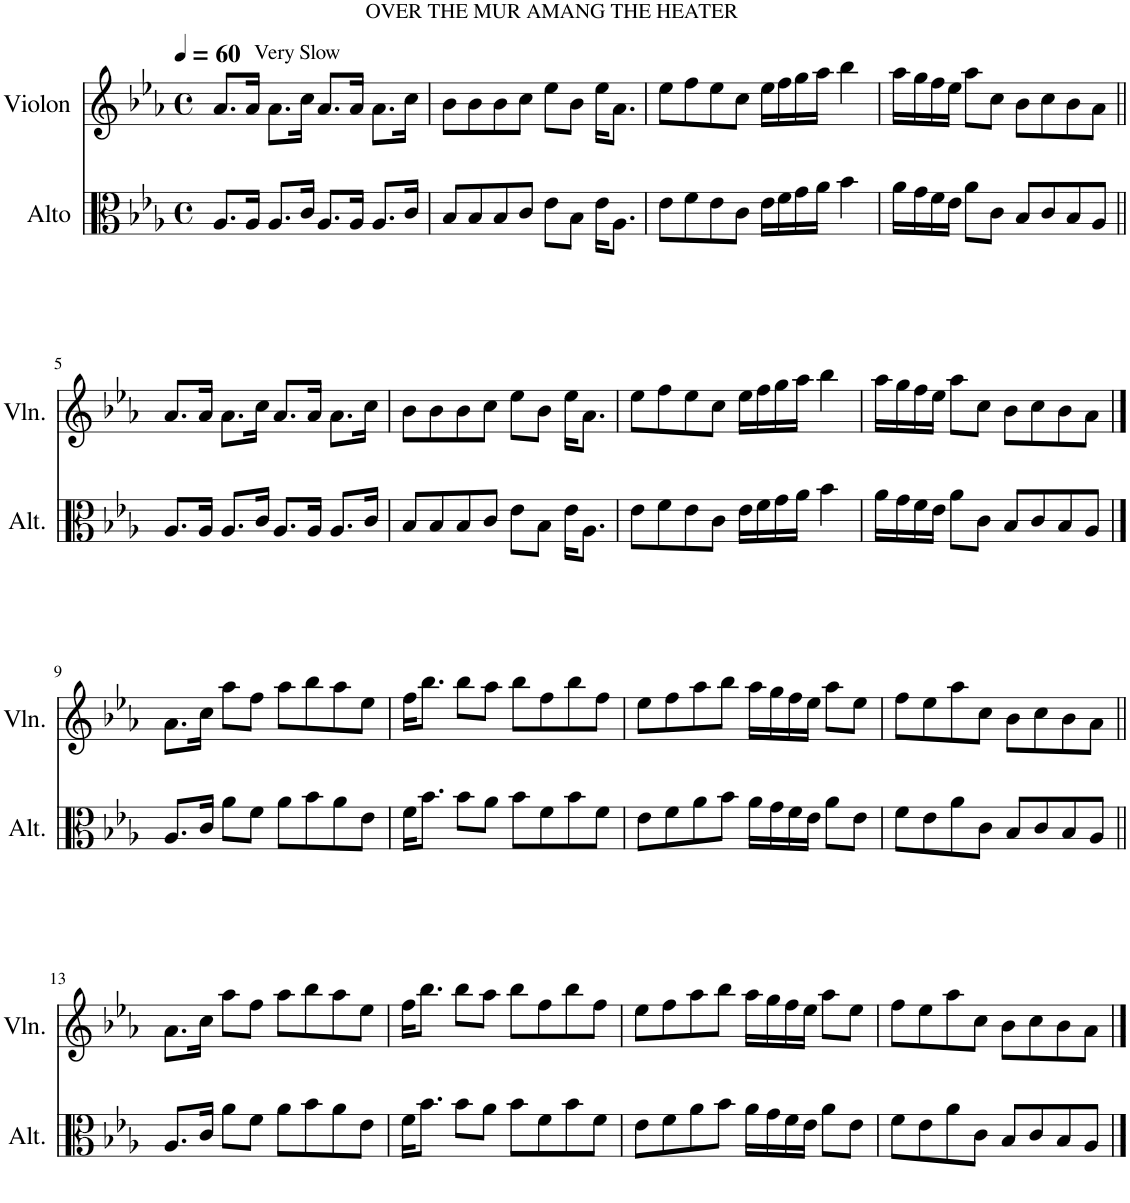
**kern	**kern
*part2	*part1
*staff2	*staff1
*I"Alto	*I"Violon
*I'Alt.	*I'Vln.
*clefC3	*clefG2
*k[b-e-a-]	*k[b-e-a-]
*M4/4	*M4/4
*met(c)	*met(c)
*MM60	*MM60
=1	=1
8.A-/L	8.a-/L
16A-/Jk	16a-/Jk
!	!LO:TX:a:t=Very Slow
8.A-/L	8.a-\L
16c/Jk	16cc\Jk
!	!LO:TX:a:t=OVER THE MUR AMANG THE HEATER
8.A-/L	8.a-/L
16A-/Jk	16a-/Jk
8.A-/L	8.a-\L
16c/Jk	16cc\Jk
=2	=2
8B-/L	8b-\L
8B-/	8b-\
8B-/	8b-\
8c/J	8cc\J
8e-\L	8ee-\L
8B-\J	8b-\J
16e-\KL	16ee-\KL
8.A-\J	8.a-\J
=3	=3
8e-\L	8ee-\L
8f\	8ff\
8e-\	8ee-\
8c\J	8cc\J
16e-\LL	16ee-\LL
16f\	16ff\
16g\	16gg\
16a-\JJ	16aa-\JJ
4b-\	4bb-\
=4	=4
16a-\LL	16aa-\LL
16g\	16gg\
16f\	16ff\
16e-\JJ	16ee-\JJ
8a-\L	8aa-\L
8c\J	8cc\J
8B-/L	8b-\L
8c/	8cc\
8B-/	8b-\
8A-/J	8a-\J
!!LO:LB:g=z
=5||	=5||
8.A-/L	8.a-/L
16A-/Jk	16a-/Jk
8.A-/L	8.a-\L
16c/Jk	16cc\Jk
8.A-/L	8.a-/L
16A-/Jk	16a-/Jk
8.A-/L	8.a-\L
16c/Jk	16cc\Jk
=6	=6
8B-/L	8b-\L
8B-/	8b-\
8B-/	8b-\
8c/J	8cc\J
8e-\L	8ee-\L
8B-\J	8b-\J
16e-\KL	16ee-\KL
8.A-\J	8.a-\J
=7	=7
8e-\L	8ee-\L
8f\	8ff\
8e-\	8ee-\
8c\J	8cc\J
16e-\LL	16ee-\LL
16f\	16ff\
16g\	16gg\
16a-\JJ	16aa-\JJ
4b-\	4bb-\
=8	=8
16a-\LL	16aa-\LL
16g\	16gg\
16f\	16ff\
16e-\JJ	16ee-\JJ
8a-\L	8aa-\L
8c\J	8cc\J
8B-/L	8b-\L
8c/	8cc\
8B-/	8b-\
8A-/J	8a-\J
!!LO:LB:g=z
==9	==9
8.A-/L	8.a-\L
16c/Jk	16cc\Jk
8a-\L	8aa-\L
8f\J	8ff\J
8a-\L	8aa-\L
8b-\	8bb-\
8a-\	8aa-\
8e-\J	8ee-\J
=10	=10
16f\KL	16ff\KL
8.b-\J	8.bb-\J
8b-\L	8bb-\L
8a-\J	8aa-\J
8b-\L	8bb-\L
8f\	8ff\
8b-\	8bb-\
8f\J	8ff\J
=11	=11
8e-\L	8ee-\L
8f\	8ff\
8a-\	8aa-\
8b-\J	8bb-\J
16a-\LL	16aa-\LL
16g\	16gg\
16f\	16ff\
16e-\JJ	16ee-\JJ
8a-\L	8aa-\L
8e-\J	8ee-\J
=12	=12
8f\L	8ff\L
8e-\	8ee-\
8a-\	8aa-\
8c\J	8cc\J
8B-/L	8b-\L
8c/	8cc\
8B-/	8b-\
8A-/J	8a-\J
!!LO:LB:g=z
=13||	=13||
8.A-/L	8.a-\L
16c/Jk	16cc\Jk
8a-\L	8aa-\L
8f\J	8ff\J
8a-\L	8aa-\L
8b-\	8bb-\
8a-\	8aa-\
8e-\J	8ee-\J
=14	=14
16f\KL	16ff\KL
8.b-\J	8.bb-\J
8b-\L	8bb-\L
8a-\J	8aa-\J
8b-\L	8bb-\L
8f\	8ff\
8b-\	8bb-\
8f\J	8ff\J
=15	=15
8e-\L	8ee-\L
8f\	8ff\
8a-\	8aa-\
8b-\J	8bb-\J
16a-\LL	16aa-\LL
16g\	16gg\
16f\	16ff\
16e-\JJ	16ee-\JJ
8a-\L	8aa-\L
8e-\J	8ee-\J
=16	=16
8f\L	8ff\L
8e-\	8ee-\
8a-\	8aa-\
8c\J	8cc\J
8B-/L	8b-\L
8c/	8cc\
8B-/	8b-\
8A-/J	8a-\J
==	==
*-	*-
